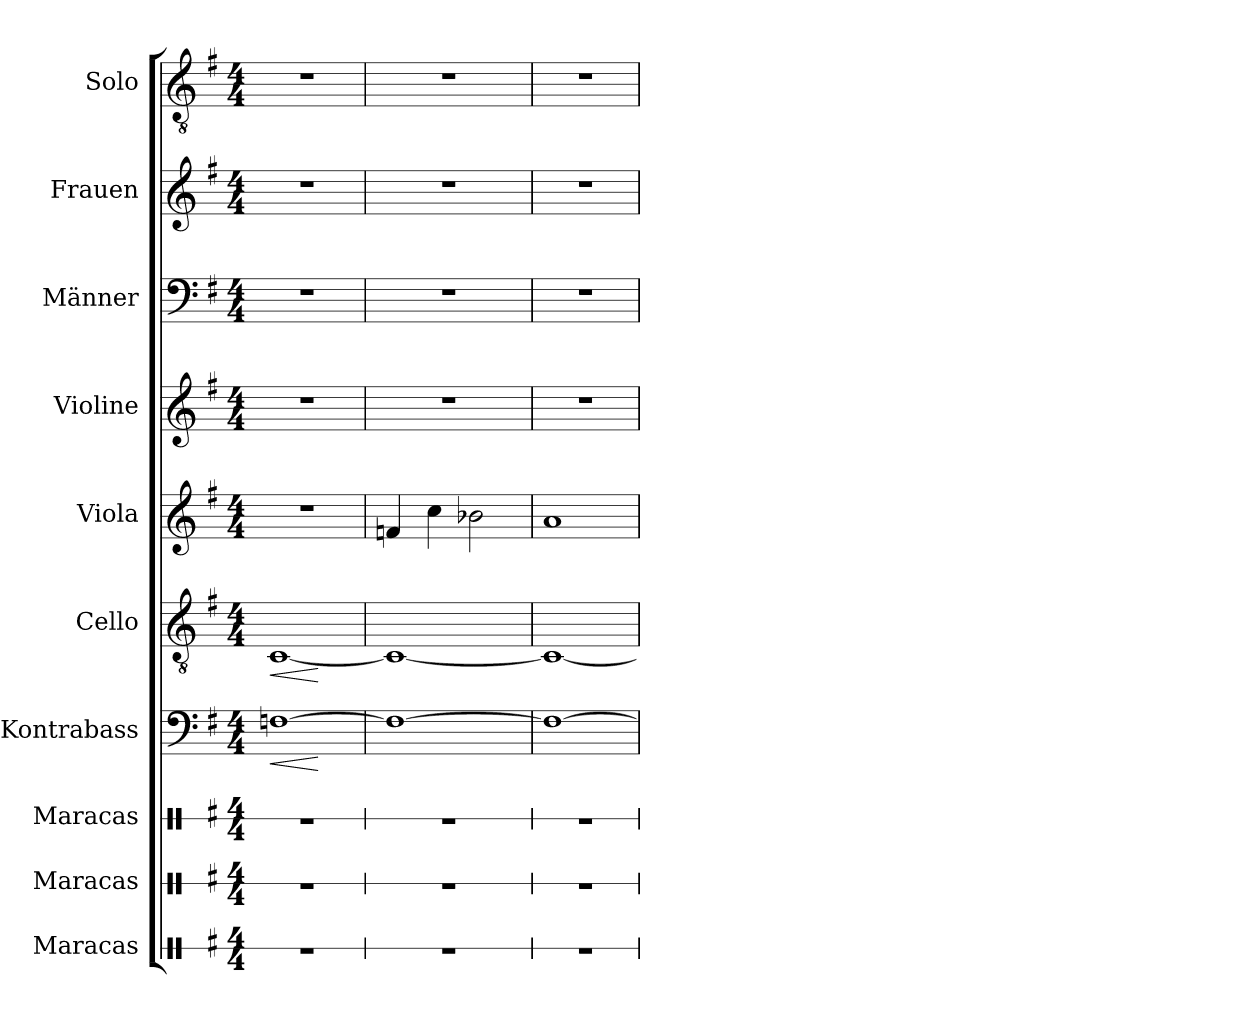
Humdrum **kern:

**kern	**kern	**kern	**kern	**dynam	**kern	**dynam	**kern	**kern	**kern	**kern	**kern
*part10	*part9	*part8	*part7	*part7	*part6	*part6	*part5	*part4	*part3	*part2	*part1
*staff10	*staff9	*staff8	*staff7	*staff7	*staff6	*staff6	*staff5	*staff4	*staff3	*staff2	*staff1
*I"Maracas	*I"Maracas	*I"Maracas	*I"Kontrabass	*	*I"Cello	*	*I"Viola	*I"Violine	*I"Männer	*I"Frauen	*I"Solo
*I'Mrcs.	*I'Mrcs.	*I'Mrcs.	*I'Kb.	*	*I'Cl.	*	*I'Va.	*I'Vn.	*I'M.	*I'F.	*I'Solo
*stria1	*stria1	*stria1	*	*	*	*	*	*	*	*	*
*clefX	*clefX	*clefX	*clefF4	*	*clefGv2	*	*clefG2	*clefG2	*clefF4	*clefG2	*clefGv2
*	*	*	*ITrd7c12	*	*	*	*	*	*	*	*
*k[f#]	*k[f#]	*k[f#]	*k[f#]	*	*k[f#]	*	*k[f#]	*k[f#]	*k[f#]	*k[f#]	*k[f#]
*M4/4	*M4/4	*M4/4	*M4/4	*	*M4/4	*	*M4/4	*M4/4	*M4/4	*M4/4	*M4/4
*MM80	*MM80	*MM80	*MM80	*	*MM80	*	*MM80	*MM80	*MM80	*MM80	*MM80
=1	=1	=1	=1	=1	=1	=1	=1	=1	=1	=1	=1
!	!	!	!	!LO:HP:b	!	!LO:HP:b	!	!	!	!	!
1r	1r	1r	[1FFn	<	[1C	<	1r	1r	1r	1r	1r
.	.	.	.	[	.	[	.	.	.	.	.
=2	=2	=2	=2	=2	=2	=2	=2	=2	=2	=2	=2
1r	1r	1r	1FF_	.	1C_	.	4fn/	1r	1r	1r	1r
.	.	.	.	.	.	.	4cc\	.	.	.	.
.	.	.	.	.	.	.	2b-X\	.	.	.	.
=3	=3	=3	=3	=3	=3	=3	=3	=3	=3	=3	=3
1r	1r	1r	1FF_	.	1C_	.	1a	1r	1r	1r	1r
=	=	=	=	=	=	=	=	=	=	=	=
*-	*-	*-	*-	*-	*-	*-	*-	*-	*-	*-	*-
